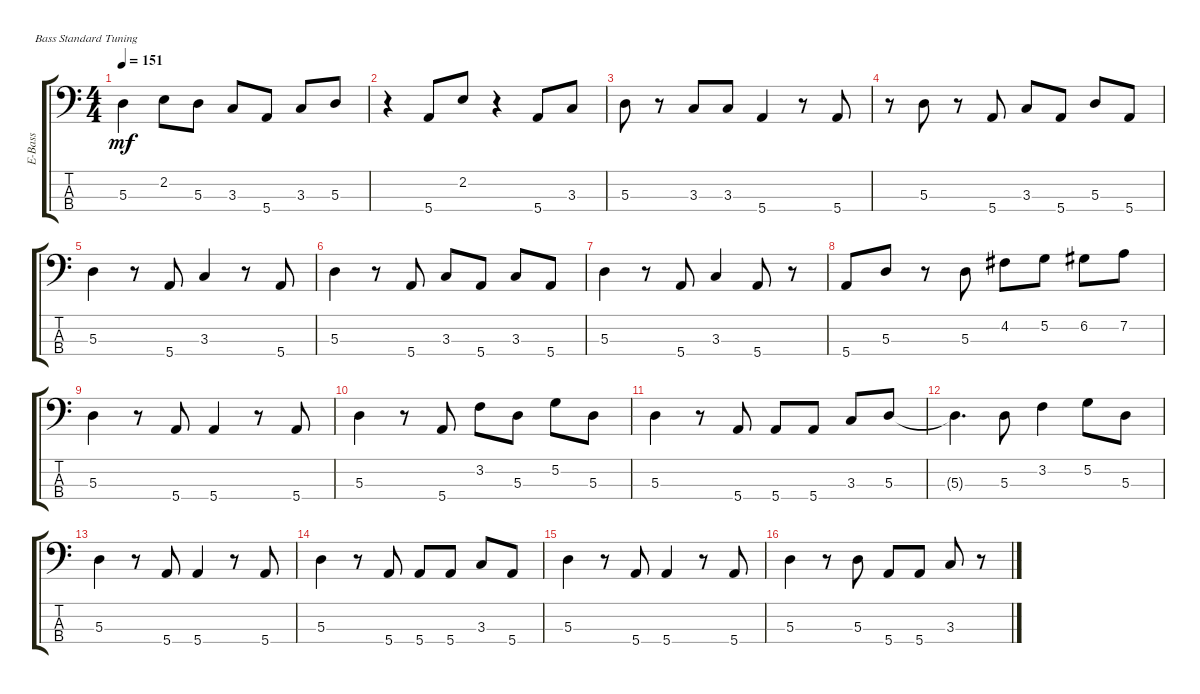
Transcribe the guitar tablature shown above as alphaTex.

\bracketExtendMode groupsimilarinstruments
\track ("Electric Bass" "E-Bass") {instrument electricbassfinger}
\staff {score tabs}
\tuning (G2 D2 A1 E1)
\ts (4 4)
\tempo 151
\clef f4
\ks aminor
5.3.4{dy mf} 2.2.8 5.3.8 3.3.8 5.4.8 3.3.8 5.3.8 |
r.4 5.4.8 2.2.8 r.4 5.4.8 3.3.8 |
5.3.8 r.8 3.3.8 3.3.8 5.4.4 r.8 5.4.8 |
r.8 5.3.8 r.8 5.4.8 3.3.8 5.4.8 5.3.8 5.4.8 |
5.3.4 r.8 5.4.8 3.3.4 r.8 5.4.8 |
5.3.4 r.8 5.4.8 3.3.8 5.4.8 3.3.8 5.4.8 |
5.3.4 r.8 5.4.8 3.3.4 5.4.8 r.8 |
5.4.8 5.3.8 r.8 5.3.8 4.2{acc #}.8 5.2.8 6.2{acc #}.8 7.2.8 |
5.3.4 r.8 5.4.8 5.4.4 r.8 5.4.8 |
5.3.4 r.8 5.4.8 3.2.8 5.3.8 5.2.8 5.3.8 |
5.3.4 r.8 5.4.8 5.4.8 5.4.8 3.3.8 5.3.8 |
5.3{t}.4{d} 5.3.8 3.2.4 5.2.8 5.3.8 |
5.3.4 r.8 5.4.8 5.4.4 r.8 5.4.8 |
5.3.4 r.8 5.4.8 5.4.8 5.4.8 3.3.8 5.4.8 |
5.3.4 r.8 5.4.8 5.4.4 r.8 5.4.8 |
5.3.4 r.8 5.3.8 5.4.8 5.4.8 3.3.8 r.8
